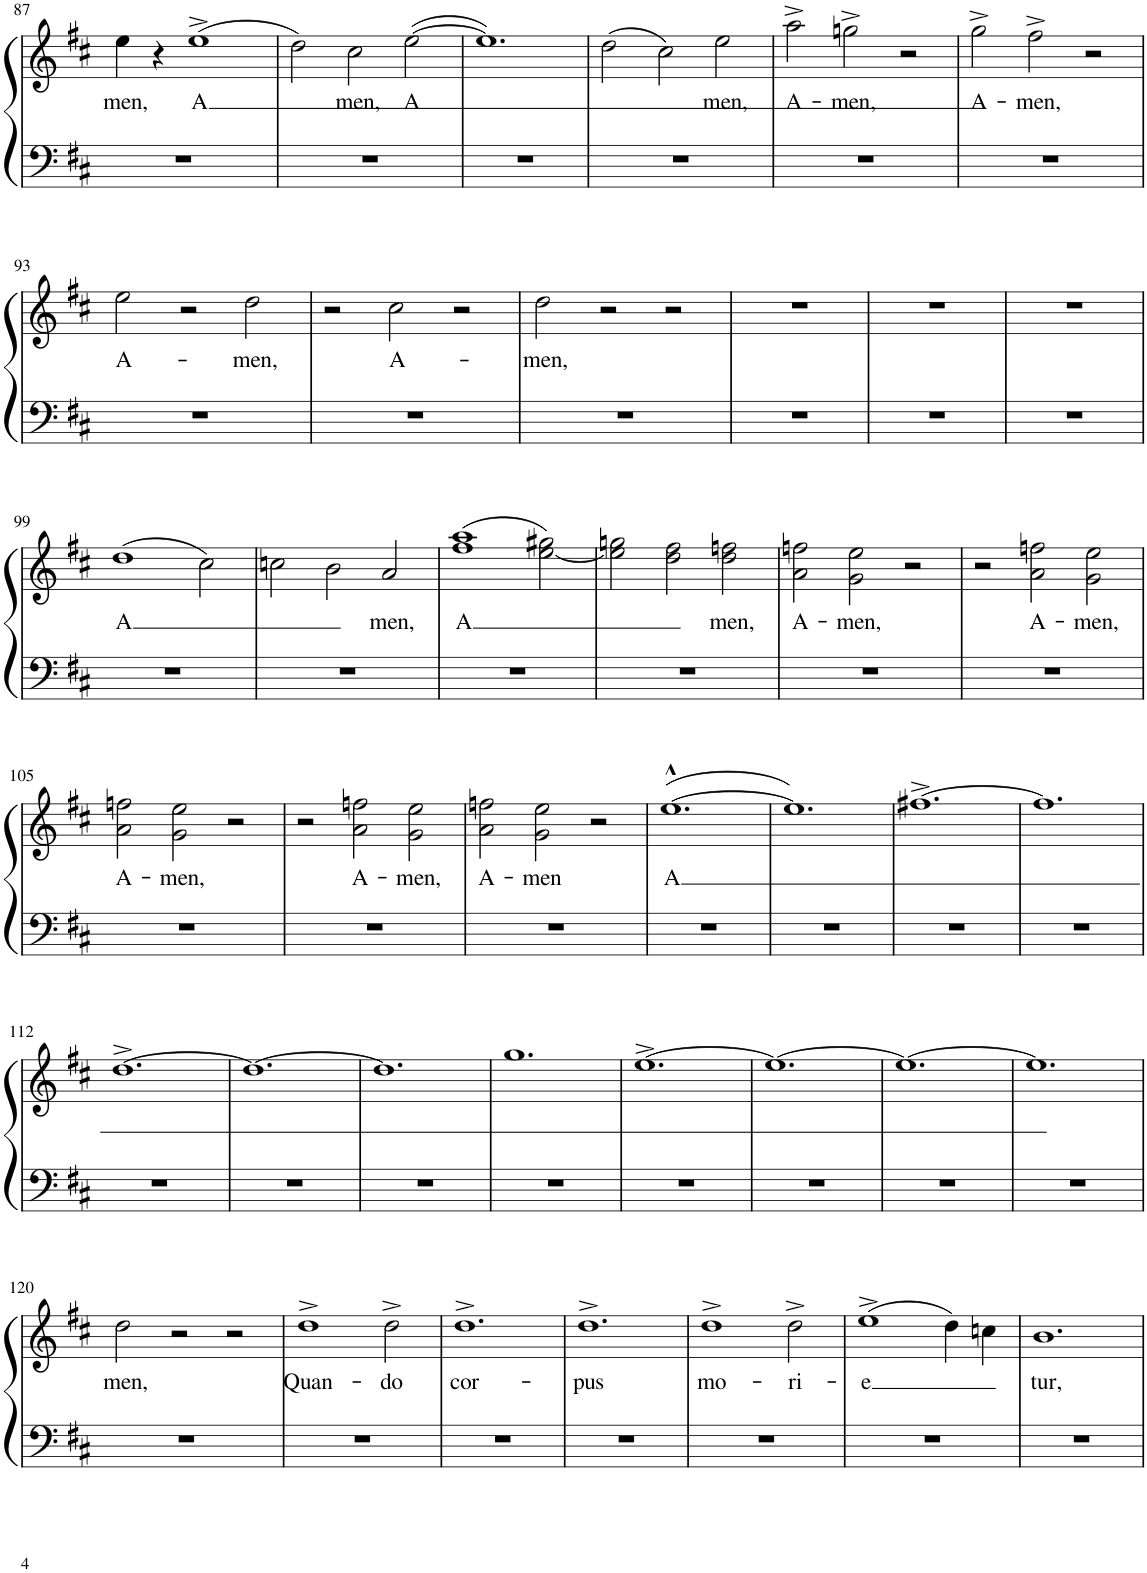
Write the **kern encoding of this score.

**kern	**kern	**text
*part1	*part1	*part1
*staff2	*staff1	*staff1
*I"Piano	*	*
*I'Pno.	*	*
!!LO:PB:g=z
*clefF4	*clefG2	*
*k[f#c#]	*k[f#c#]	*
*M3/2	*M3/2	*
=87	=87	=87
!	!	!LO:LY:b
1.r	4ee\	men,
.	4r	.
!	!	!LO:LY:b
.	(1ee^	A
=88	=88	=88
1.r	2dd\)	.
!	!	!LO:LY:b
.	2cc#\	men,
!	!	!LO:LY:b
.	([2ee\	A
=89	=89	=89
1.r	1.ee])	.
=90	=90	=90
1.r	(2dd\	.
.	2cc#\)	.
!	!	!LO:LY:b
.	2ee\	men,
=91	=91	=91
!	!	!LO:LY:b
1.r	2aa^\	A-
!	!	!LO:LY:b
.	2ggn^\	-men,
.	2r	.
=92	=92	=92
!	!	!LO:LY:b
1.r	2gg^\	A-
!	!	!LO:LY:b
.	2ff#^\	-men,
.	2r	.
!!LO:LB:g=z
=93	=93	=93
!	!	!LO:LY:b
1.r	2ee\	A-
.	2r	.
!	!	!LO:LY:b
.	2dd\	-men,
=94	=94	=94
1.r	2r	.
!	!	!LO:LY:b
.	2cc#\	A-
.	2r	.
=95	=95	=95
!	!	!LO:LY:b
1.r	2dd\	-men,
.	2r	.
.	2r	.
=96	=96	=96
1.r	1.r	.
=97	=97	=97
1.r	1.r	.
=98	=98	=98
1.r	1.r	.
!!LO:LB:g=z
=99	=99	=99
!	!	!LO:LY:b
1.r	(1dd	-A
.	2cc#\)	.
=100	=100	=100
1.r	2ccn\	.
.	2b\	.
!	!	!LO:LY:b
.	2a/	men,
=101	=101	=101
!	!	!LO:LY:b
1.r	(1ff# 1aa	A
.	[2ee\ 2gg#X\)	.
=102	=102	=102
1.r	2ee\] 2ggn\	.
.	2dd\ 2ff#\	.
!	!	!LO:LY:b
.	2dd\ 2ffn\	men,
=103	=103	=103
!	!	!LO:LY:b
1.r	2a\ 2ffn\	A-
!	!	!LO:LY:b
.	2g\ 2ee\	-men,
.	2r	.
=104	=104	=104
1.r	2r	.
!	!	!LO:LY:b
.	2a\ 2ffn\	A-
!	!	!LO:LY:b
.	2g\ 2ee\	-men,
!!LO:LB:g=z
=105	=105	=105
!	!	!LO:LY:b
1.r	2a\ 2ffn\	A-
!	!	!LO:LY:b
.	2g\ 2ee\	-men,
.	2r	.
=106	=106	=106
1.r	2r	.
!	!	!LO:LY:b
.	2a\ 2ffn\	A-
!	!	!LO:LY:b
.	2g\ 2ee\	-men,
=107	=107	=107
!	!	!LO:LY:b
1.r	2a\ 2ffn\	A-
!	!	!LO:LY:b
.	2g\ 2ee\	-men
.	2r	.
=108	=108	=108
!	!	!LO:LY:b
1.r	([1.ee^^	A
=109	=109	=109
1.r	1.ee])	.
=110	=110	=110
1.r	[1.ff#X^	.
=111	=111	=111
1.r	1.ff#]	.
!!LO:LB:g=z
=112	=112	=112
1.r	[1.dd^	.
=113	=113	=113
1.r	1.dd_	.
=114	=114	=114
1.r	1.dd]	.
=115	=115	=115
1.r	1.gg	.
=116	=116	=116
1.r	[1.ee^	.
=117	=117	=117
1.r	1.ee_	.
=118	=118	=118
1.r	1.ee_	.
=119	=119	=119
1.r	1.ee]	.
!!LO:LB:g=z
=120	=120	=120
!	!	!LO:LY:b
1.r	2dd\	men,
.	2r	.
.	2r	.
=121	=121	=121
!	!	!LO:LY:b
1.r	1dd^	Quan-
!	!	!LO:LY:b
.	2dd^\	-do
=122	=122	=122
!	!	!LO:LY:b
1.r	1.dd^	cor-
=123	=123	=123
!	!	!LO:LY:b
1.r	1.dd^	-pus
=124	=124	=124
!	!	!LO:LY:b
1.r	1dd^	mo-
!	!	!LO:LY:b
.	2dd^\	-ri-
=125	=125	=125
!	!	!LO:LY:b
1.r	(1ee^	-e
.	4dd\)	.
.	4ccn\	.
=126	=126	=126
!	!	!LO:LY:b
1.r	1.b	tur,
=	=	=
*-	*-	*-
